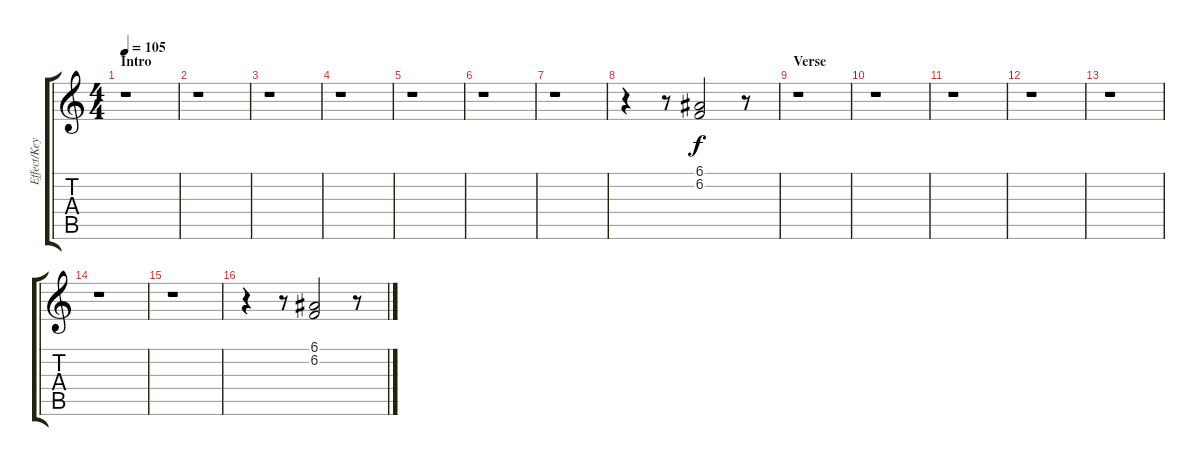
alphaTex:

\track ("Effect/Keyboard" "Effect/Key") {instrument reversecymbal}
\staff {score tabs}
\tuning (E4 B3 G3 D3 A2 E2) {hide}
\ts (4 4)
\section ("" "Intro")
\tempo 105
\clef g2
\ks c
r.1{dy f instrument reversecymbal} |
r.1 |
r.1 |
r.1 |
r.1 |
r.1 |
r.1 |
r.4 r.8 (6.1 6.2).2 r.8 |
\section ("" "Verse")
r.1 |
r.1 |
r.1 |
r.1 |
r.1 |
r.1 |
r.1 |
r.4 r.8 (6.1 6.2).2 r.8
